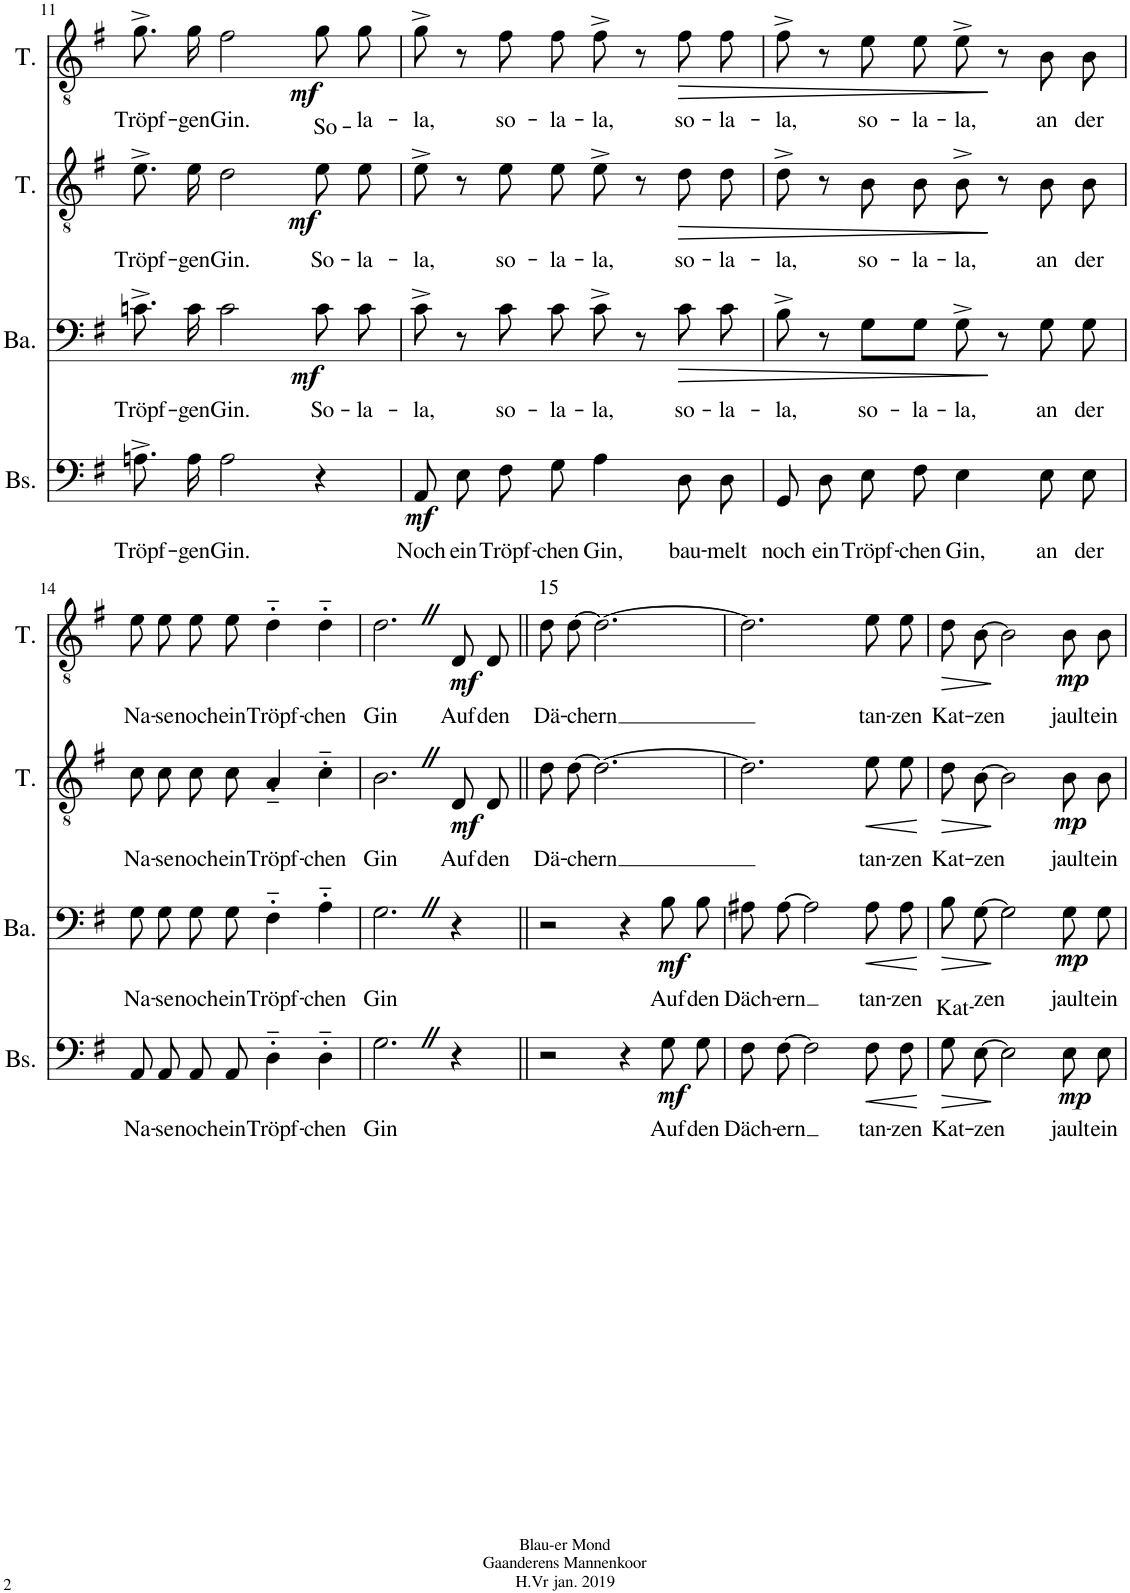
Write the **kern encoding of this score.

**kern	**text	**dynam	**kern	**text	**dynam	**kern	**text	**dynam	**kern	**text	**dynam
*part4	*part4	*part4	*part3	*part3	*part3	*part2	*part2	*part2	*part1	*part1	*part1
*staff4	*staff4	*staff4	*staff3	*staff3	*staff3	*staff2	*staff2	*staff2	*staff1	*staff1	*staff1
*I"Bas	*	*	*I"Bariton	*	*	*I"Tenor	*	*	*I"Tenor	*	*
*I'Bs.	*	*	*I'Ba.	*	*	*I'T.	*	*	*I'T.	*	*
!!LO:PB:g=z
*clefF4	*	*	*clefF4	*	*	*clefGv2	*	*	*clefGv2	*	*
*k[f#]	*	*	*k[f#]	*	*	*k[f#]	*	*	*k[f#]	*	*
*M4/4	*	*	*M4/4	*	*	*M4/4	*	*	*M4/4	*	*
=11	=11	=11	=11	=11	=11	=11	=11	=11	=11	=11	=11
!	!LO:LY:b	!	!	!LO:LY:b	!	!	!LO:LY:b	!	!	!LO:LY:b	!
8.An^\L	Tröpf-	.	8.cn^\	Tröpf-	.	8.e^\L	Tröpf-	.	8.g^\L	Tröpf-	.
!	!LO:LY:b	!	!	!LO:LY:b	!	!	!LO:LY:b	!	!	!LO:LY:b	!
16A\Jk	-gen	.	16c\	-gen	.	16e\Jk	-gen	.	16g\Jk	-gen	.
!	!LO:LY:b	!	!	!LO:LY:b	!	!	!LO:LY:b	!	!	!LO:LY:b	!
2A\	Gin.	.	2c\	Gin.	.	2d\	Gin.	.	2f#\	Gin.	.
!	!	!	!	!LO:LY:b	!LO:DY:b	!	!LO:LY:b	!LO:DY:b	!	!LO:LY:b	!LO:DY:b
4r	.	.	8c\	So-	mf	8e\L	So-	mf	8g\L	So-	mf
!	!	!	!	!LO:LY:b	!	!	!LO:LY:b	!	!	!LO:LY:b	!
.	.	.	8c\	-la-	.	8e\J	-la-	.	8g\J	-la-	.
=12	=12	=12	=12	=12	=12	=12	=12	=12	=12	=12	=12
!	!LO:LY:b	!LO:DY:b	!	!LO:LY:b	!	!	!LO:LY:b	!	!	!LO:LY:b	!
8AA/L	Noch	mf	8c^\	-la,	.	8e^\	-la,	.	8g^\	-la,	.
!	!LO:LY:b	!	!	!	!	!	!	!	!	!	!
8E/J	ein	.	8r	.	.	8r	.	.	8r	.	.
!	!LO:LY:b	!	!	!LO:LY:b	!	!	!LO:LY:b	!	!	!LO:LY:b	!
8F#\L	Tröpf-	.	8c\	so-	.	8e\L	so-	.	8f#\L	so-	.
!	!LO:LY:b	!	!	!LO:LY:b	!	!	!LO:LY:b	!	!	!LO:LY:b	!
8G\J	-chen	.	8c\	-la-	.	8e\J	-la-	.	8f#\J	-la-	.
!	!LO:LY:b	!	!	!LO:LY:b	!	!	!LO:LY:b	!	!	!LO:LY:b	!
4A\	Gin,	.	8c^\	-la,	.	8e^\	-la,	.	8f#^\	-la,	.
.	.	.	8r	.	.	8r	.	.	8r	.	.
!	!LO:LY:b	!	!	!LO:LY:b	!LO:HP:b	!	!LO:LY:b	!LO:HP:b	!	!LO:LY:b	!LO:HP:b
8D\L	bau-	.	8c\	so-	>	8d\L	so-	>	8f#\L	so-	>
!	!LO:LY:b	!	!	!LO:LY:b	!	!	!LO:LY:b	!	!	!LO:LY:b	!
8D\J	-melt	.	8c\	-la-	.	8d\J	-la-	.	8f#\J	-la-	.
=13	=13	=13	=13	=13	=13	=13	=13	=13	=13	=13	=13
!	!LO:LY:b	!	!	!LO:LY:b	!	!	!LO:LY:b	!	!	!LO:LY:b	!
8GG/L	noch	.	8B^\	-la,	.	8d^\	-la,	.	8f#^\	-la,	.
!	!LO:LY:b	!	!	!	!	!	!	!	!	!	!
8D/J	ein	.	8r	.	.	8r	.	.	8r	.	.
!	!LO:LY:b	!	!	!LO:LY:b	!	!	!LO:LY:b	!	!	!LO:LY:b	!
8E\L	Tröpf-	.	8G\L	so-	.	8B\L	so-	.	8e\L	so-	.
!	!LO:LY:b	!	!	!LO:LY:b	!	!	!LO:LY:b	!	!	!LO:LY:b	!
8F#\J	-chen	.	8G\J	-la-	.	8B\J	-la-	.	8e\J	-la-	.
!	!LO:LY:b	!	!	!LO:LY:b	!	!	!LO:LY:b	!	!	!LO:LY:b	!
4E\	Gin,	.	8G^\	-la,	.	8B^\	-la,	.	8e^\	-la,	.
.	.	.	8r	.	]	8r	.	]	8r	.	]
!	!LO:LY:b	!	!	!LO:LY:b	!	!	!LO:LY:b	!	!	!LO:LY:b	!
8E\L	an	.	8G\	an	.	8B\L	an	.	8B\L	an	.
!	!LO:LY:b	!	!	!LO:LY:b	!	!	!LO:LY:b	!	!	!LO:LY:b	!
8E\J	der	.	8G\	der	.	8B\J	der	.	8B\J	der	.
!!LO:LB:g=z
=14	=14	=14	=14	=14	=14	=14	=14	=14	=14	=14	=14
!	!LO:LY:b	!	!	!LO:LY:b	!	!	!LO:LY:b	!	!	!LO:LY:b	!
8AA/L	Na-	.	8G\	Na-	.	8c\L	Na-	.	8e\L	Na-	.
!	!LO:LY:b	!	!	!LO:LY:b	!	!	!LO:LY:b	!	!	!LO:LY:b	!
8AA/J	-se	.	8G\	-se	.	8c\J	-se	.	8e\J	-se	.
!	!LO:LY:b	!	!	!LO:LY:b	!	!	!LO:LY:b	!	!	!LO:LY:b	!
8AA/L	noch	.	8G\	noch	.	8c\L	noch	.	8e\L	noch	.
!	!LO:LY:b	!	!	!LO:LY:b	!	!	!LO:LY:b	!	!	!LO:LY:b	!
8AA/J	ein	.	8G\	ein	.	8c\J	ein	.	8e\J	ein	.
!	!LO:LY:b	!	!	!LO:LY:b	!	!	!LO:LY:b	!	!	!LO:LY:b	!
4D'~\	Tröpf-	.	4F#'~\	Tröpf-	.	4A'~/	Tröpf-	.	4d'~\	Tröpf-	.
!	!LO:LY:b	!	!	!LO:LY:b	!	!	!LO:LY:b	!	!	!LO:LY:b	!
4D'~\	-chen	.	4A'~\	-chen	.	4c'~\	-chen	.	4d'~\	-chen	.
=15	=15	=15	=15	=15	=15	=15	=15	=15	=15	=15	=15
!	!LO:LY:b	!	!	!LO:LY:b	!	!	!LO:LY:b	!	!	!LO:LY:b	!
2.GZ\	Gin	.	2.GZ\	Gin	.	2.BZ\	Gin	.	2.dZ\	Gin	.
!	!	!	!	!	!	!	!LO:LY:b	!LO:DY:b	!	!LO:LY:b	!LO:DY:b
4r	.	.	4r	.	.	8D/L	Auf	mf	8D/L	Auf	mf
!	!	!	!	!	!	!	!LO:LY:b	!	!	!LO:LY:b	!
.	.	.	.	.	.	8D/J	den	.	8D/J	den	.
=16||	=16||	=16||	=16||	=16||	=16||	=16||	=16||	=16||	=16||	=16||	=16||
!	!	!	!	!	!	!	!	!	!LO:TX:a:t=15	!	!
!	!	!	!	!	!	!	!LO:LY:b	!	!	!LO:LY:b	!
2r	.	.	2r	.	.	8d\L	Dä-	.	8d\L	Dä-	.
!	!	!	!	!	!	!	!LO:LY:b	!	!	!LO:LY:b	!
.	.	.	.	.	.	[8d\J	-chern	.	[8d\J	-chern	.
.	.	.	.	.	.	2.d\_	.	.	2.d\_	.	.
4r	.	.	4r	.	.	.	.	.	.	.	.
!	!LO:LY:b	!LO:DY:b	!	!LO:LY:b	!LO:DY:b	!	!	!	!	!	!
8G\L	Auf	mf	8B\	Auf	mf	.	.	.	.	.	.
!	!LO:LY:b	!	!	!LO:LY:b	!	!	!	!	!	!	!
8G\J	den	.	8B\	den	.	.	.	.	.	.	.
=17	=17	=17	=17	=17	=17	=17	=17	=17	=17	=17	=17
!	!LO:LY:b	!	!	!LO:LY:b	!	!	!	!	!	!	!
8F#\L	Däch-	.	8A#X\	Däch-	.	2.d\]	.	.	2.d\]	.	.
!	!LO:LY:b	!	!	!LO:LY:b	!	!	!	!	!	!	!
[8F#\J	-ern	.	[8A#\	-ern	.	.	.	.	.	.	.
2F#\]	.	.	2A#\]	.	.	.	.	.	.	.	.
!	!LO:LY:b	!LO:HP:b	!	!LO:LY:b	!LO:HP:b	!	!LO:LY:b	!LO:HP:b	!	!LO:LY:b	!
8F#\L	tan-	<	8A#\	tan-	<	8e\L	tan-	<	8e\L	tan-	.
!	!LO:LY:b	!	!	!LO:LY:b	!	!	!LO:LY:b	!	!	!LO:LY:b	!
8F#\J	-zen	.	8A#\	-zen	.	8e\J	-zen	.	8e\J	-zen	.
.	.	[	.	.	[	.	.	[	.	.	.
=18	=18	=18	=18	=18	=18	=18	=18	=18	=18	=18	=18
!	!LO:LY:b	!LO:HP:b	!	!LO:LY:b	!LO:HP:b	!	!LO:LY:b	!LO:HP:b	!	!LO:LY:b	!LO:HP:b
8G\L	Kat-	>	8B\	Kat-	>	8d\L	Kat-	>	8d\L	Kat-	>
!	!LO:LY:b	!	!	!LO:LY:b	!	!	!LO:LY:b	!	!	!LO:LY:b	!
[8E\J	-zen	.	[8G\	-zen	.	[8B\J	-zen	.	[8B\J	-zen	.
2E\]	.	]	2G\]	.	]	2B\]	.	]	2B\]	.	]
!	!LO:LY:b	!LO:DY:b	!	!LO:LY:b	!LO:DY:b	!	!LO:LY:b	!LO:DY:b	!	!LO:LY:b	!LO:DY:b
8E\L	jault	mp	8G\	jault	mp	8B\L	jault	mp	8B\L	jault	mp
!	!LO:LY:b	!	!	!LO:LY:b	!	!	!LO:LY:b	!	!	!LO:LY:b	!
8E\J	ein	.	8G\	ein	.	8B\J	ein	.	8B\J	ein	.
=	=	=	=	=	=	=	=	=	=	=	=
*-	*-	*-	*-	*-	*-	*-	*-	*-	*-	*-	*-
